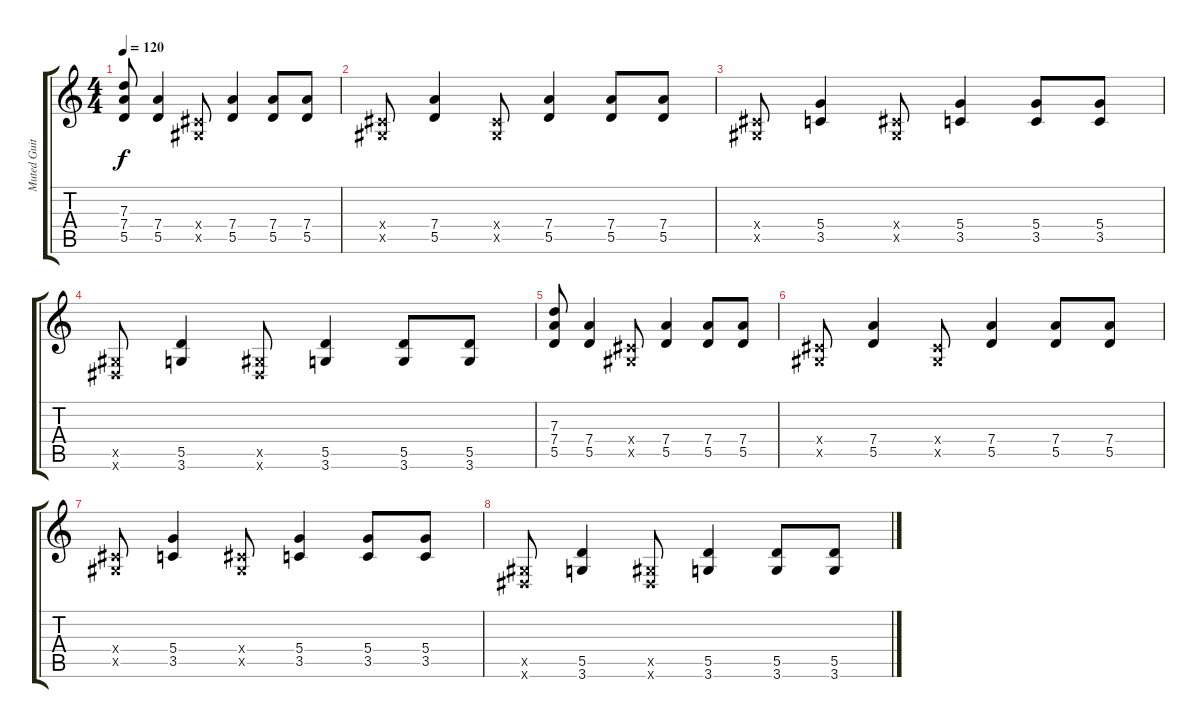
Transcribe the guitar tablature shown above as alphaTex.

\track ("Muted Guitar" "Muted Guit") {instrument overdrivenguitar}
\staff {score tabs}
\tuning (E4 B3 G3 D3 A2 E2) {hide}
\ts (4 4)
\tempo 120
\clef g2
\ks c
(7.3 7.4 5.5).8{dy f} (7.4 5.5).4 (-1.4{x} -1.5{x}).8 (7.4 5.5).4 (7.4 5.5).8 (7.4 5.5).8 |
(-1.4{x} -1.5{x}).8 (7.4 5.5).4 (-1.4{x} -1.5{x}).8 (7.4 5.5).4 (7.4 5.5).8 (7.4 5.5).8 |
(-1.4{x} -1.5{x}).8 (5.4 3.5).4 (-1.4{x} -1.5{x}).8 (5.4 3.5).4 (5.4 3.5).8 (5.4 3.5).8 |
(-1.5{x} -1.6{x}).8 (5.5 3.6).4 (-1.5{x} -1.6{x}).8 (5.5 3.6).4 (5.5 3.6).8 (5.5 3.6).8 |
(7.3 7.4 5.5).8 (7.4 5.5).4 (-1.4{x} -1.5{x}).8 (7.4 5.5).4 (7.4 5.5).8 (7.4 5.5).8 |
(-1.4{x} -1.5{x}).8 (7.4 5.5).4 (-1.4{x} -1.5{x}).8 (7.4 5.5).4 (7.4 5.5).8 (7.4 5.5).8 |
(-1.4{x} -1.5{x}).8 (5.4 3.5).4 (-1.4{x} -1.5{x}).8 (5.4 3.5).4 (5.4 3.5).8 (5.4 3.5).8 |
(-1.5{x} -1.6{x}).8 (5.5 3.6).4 (-1.5{x} -1.6{x}).8 (5.5 3.6).4 (5.5 3.6).8 (5.5 3.6).8
